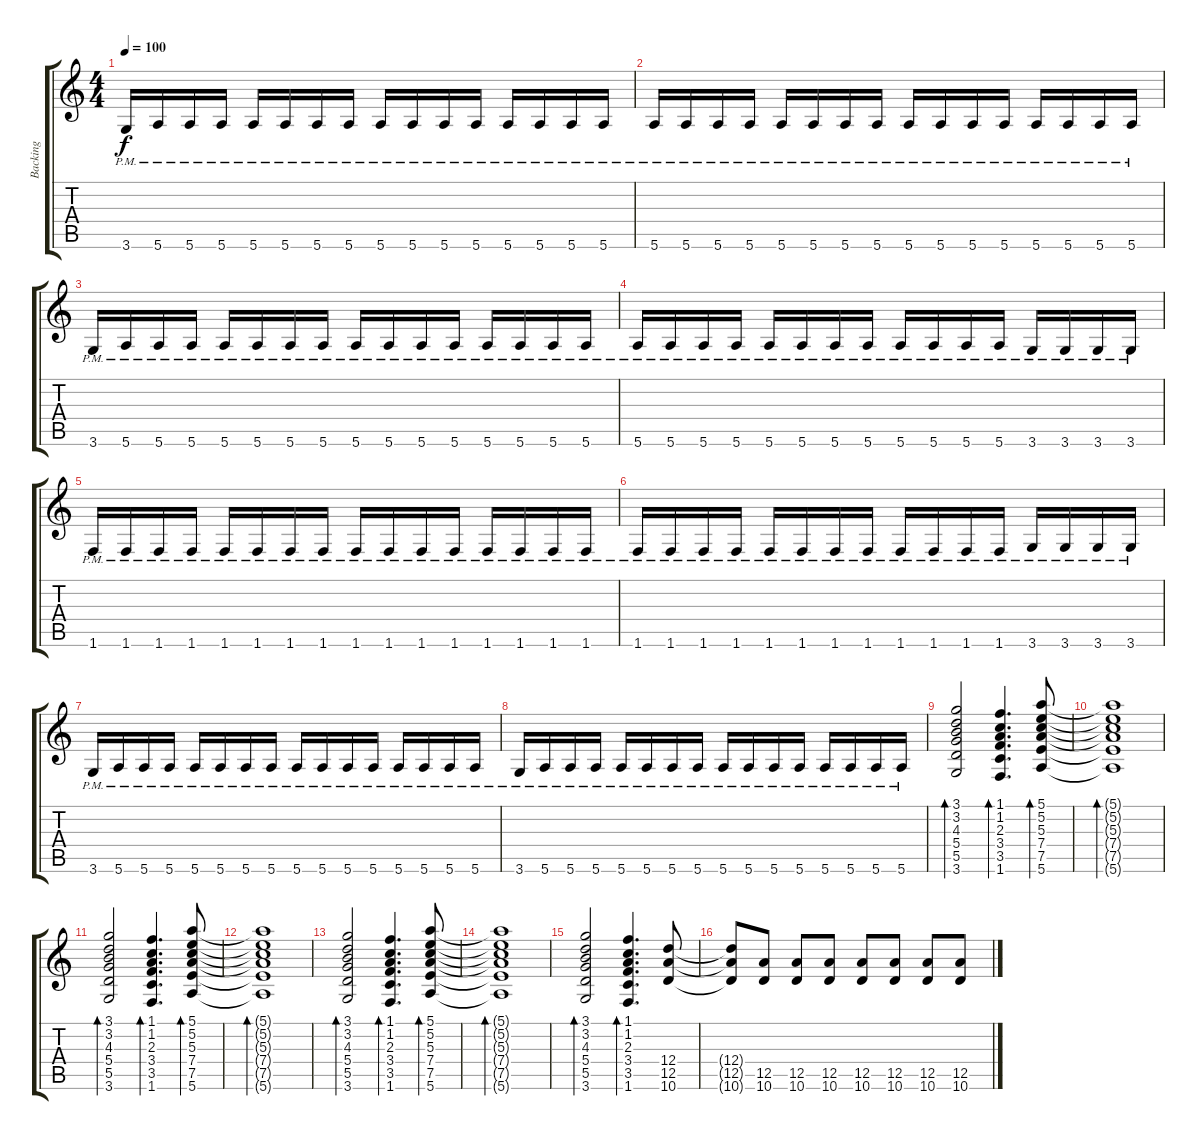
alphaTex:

\track ("Backing" "Backing") {instrument overdrivenguitar}
\staff {score tabs}
\tuning (E4 B3 G3 D3 A2 E2) {hide}
\ts (4 4)
\tempo 100
\clef g2
\ks c
3.6{pm}.16{dy f balance 16} 5.6{pm}.16 5.6{pm}.16 5.6{pm}.16 5.6{pm}.16 5.6{pm}.16 5.6{pm}.16 5.6{pm}.16 5.6{pm}.16 5.6{pm}.16 5.6{pm}.16 5.6{pm}.16 5.6{pm}.16 5.6{pm}.16 5.6{pm}.16 5.6{pm}.16 |
5.6{pm}.16 5.6{pm}.16 5.6{pm}.16 5.6{pm}.16 5.6{pm}.16 5.6{pm}.16 5.6{pm}.16 5.6{pm}.16 5.6{pm}.16 5.6{pm}.16 5.6{pm}.16 5.6{pm}.16 5.6{pm}.16 5.6{pm}.16 5.6{pm}.16 5.6{pm}.16 |
3.6{pm}.16 5.6{pm}.16 5.6{pm}.16 5.6{pm}.16 5.6{pm}.16 5.6{pm}.16 5.6{pm}.16 5.6{pm}.16 5.6{pm}.16 5.6{pm}.16 5.6{pm}.16 5.6{pm}.16 5.6{pm}.16 5.6{pm}.16 5.6{pm}.16 5.6{pm}.16 |
5.6{pm}.16 5.6{pm}.16 5.6{pm}.16 5.6{pm}.16 5.6{pm}.16 5.6{pm}.16 5.6{pm}.16 5.6{pm}.16 5.6{pm}.16 5.6{pm}.16 5.6{pm}.16 5.6{pm}.16 3.6{pm}.16 3.6{pm}.16 3.6{pm}.16 3.6{pm}.16 |
1.6{pm}.16 1.6{pm}.16 1.6{pm}.16 1.6{pm}.16 1.6{pm}.16 1.6{pm}.16 1.6{pm}.16 1.6{pm}.16 1.6{pm}.16 1.6{pm}.16 1.6{pm}.16 1.6{pm}.16 1.6{pm}.16 1.6{pm}.16 1.6{pm}.16 1.6{pm}.16 |
1.6{pm}.16 1.6{pm}.16 1.6{pm}.16 1.6{pm}.16 1.6{pm}.16 1.6{pm}.16 1.6{pm}.16 1.6{pm}.16 1.6{pm}.16 1.6{pm}.16 1.6{pm}.16 1.6{pm}.16 3.6{pm}.16 3.6{pm}.16 3.6{pm}.16 3.6{pm}.16 |
3.6{pm}.16 5.6{pm}.16 5.6{pm}.16 5.6{pm}.16 5.6{pm}.16 5.6{pm}.16 5.6{pm}.16 5.6{pm}.16 5.6{pm}.16 5.6{pm}.16 5.6{pm}.16 5.6{pm}.16 5.6{pm}.16 5.6{pm}.16 5.6{pm}.16 5.6{pm}.16 |
3.6{pm}.16 5.6{pm}.16 5.6{pm}.16 5.6{pm}.16 5.6{pm}.16 5.6{pm}.16 5.6{pm}.16 5.6{pm}.16 5.6{pm}.16 5.6{pm}.16 5.6{pm}.16 5.6{pm}.16 5.6{pm}.16 5.6{pm}.16 5.6{pm}.16 5.6{pm}.16 |
(3.1 3.2 4.3 5.4 5.5 3.6).2{bd 30 volume 11 balance 8} (1.1 1.2 2.3 3.4 3.5 1.6).4{d bd 30} (5.1 5.2 5.3 7.4 7.5 5.6).8{bd 30} |
(5.1{t} 5.2{t} 5.3{t} 7.4{t} 7.5{t} 5.6{t}).1{bd 30} |
(3.1 3.2 4.3 5.4 5.5 3.6).2{bd 30} (1.1 1.2 2.3 3.4 3.5 1.6).4{d bd 30} (5.1 5.2 5.3 7.4 7.5 5.6).8{bd 30} |
(5.1{t} 5.2{t} 5.3{t} 7.4{t} 7.5{t} 5.6{t}).1{bd 30} |
(3.1 3.2 4.3 5.4 5.5 3.6).2{bd 30} (1.1 1.2 2.3 3.4 3.5 1.6).4{d bd 30} (5.1 5.2 5.3 7.4 7.5 5.6).8{bd 30} |
(5.1{t} 5.2{t} 5.3{t} 7.4{t} 7.5{t} 5.6{t}).1{bd 30} |
(3.1 3.2 4.3 5.4 5.5 3.6).2{bd 30} (1.1 1.2 2.3 3.4 3.5 1.6).4{d bd 30} (12.4 12.5 10.6).8 |
(12.4{t} 12.5{t} 10.6{t}).8 (12.5 10.6).8{instrument overdrivenguitar} (12.5 10.6).8 (12.5 10.6).8 (12.5 10.6).8 (12.5 10.6).8 (12.5 10.6).8 (12.5 10.6).8
